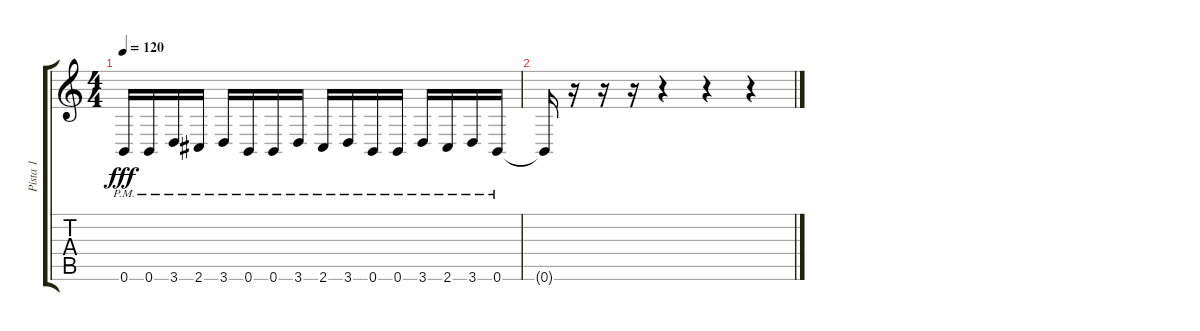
\track ("Pista 1" "Pista 1") {instrument distortionguitar}
\staff {score tabs}
\tuning (B3 Gb3 D3 A2 E2 B1) {hide}
\ts (4 4)
\tempo 120
\clef g2
\ks c
0.6{pm}.16{dy fff} 0.6{pm}.16 3.6{pm}.16 2.6{pm}.16 3.6{pm}.16 0.6{pm}.16 0.6{pm}.16 3.6{pm}.16 2.6{pm}.16 3.6{pm}.16 0.6{pm}.16 0.6{pm}.16 3.6{pm}.16 2.6{pm}.16 3.6{pm}.16 0.6{pm}.16 |
0.6{t}.16 r.16 r.16 r.16 r.4 r.4 r.4
